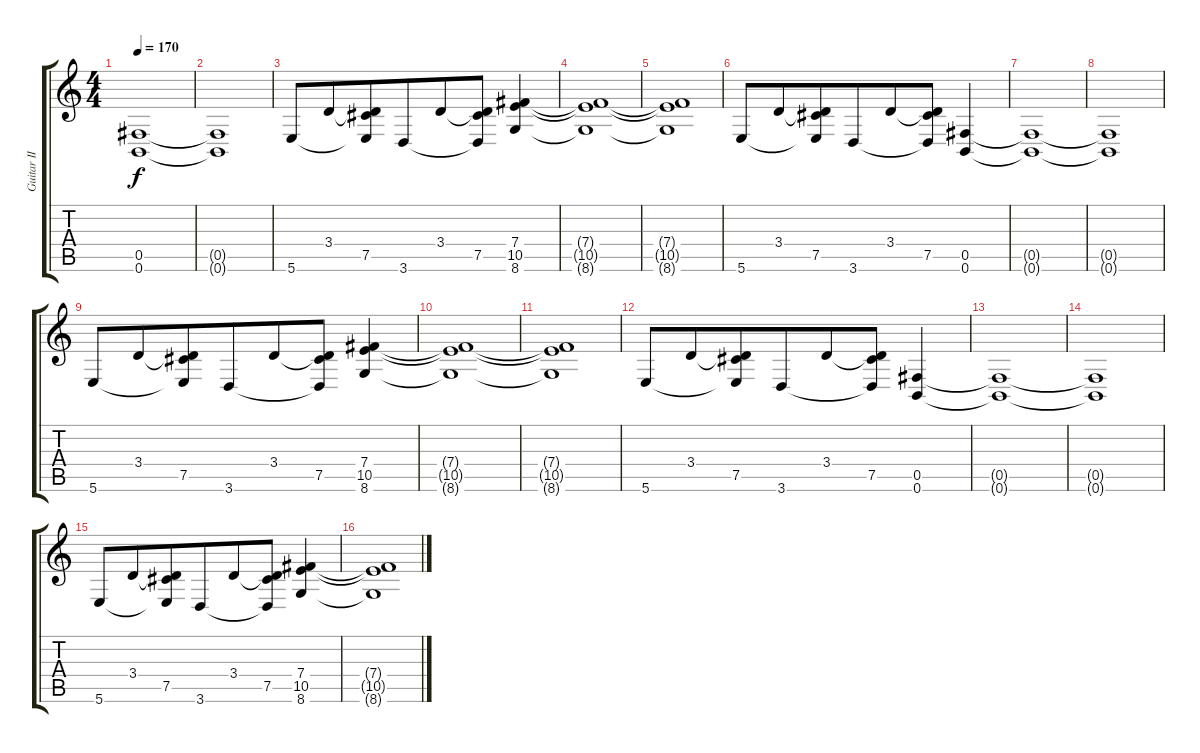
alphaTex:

\track ("Guitar II" "Guitar II") {instrument overdrivenguitar}
\staff {score tabs}
\tuning (Db4 Ab3 E3 B2 Gb2 B1) {hide}
\ts (4 4)
\tempo 170
\clef g2
\ks c
(0.5{t} 0.6{t}).1{dy f} |
(0.5{t} 0.6{t}).1 |
5.6.8{beam merge} 3.4.8{beam merge} (3.4{t} 7.5 5.6{t}).8 3.6.8{beam merge} 3.4.8 (3.4{t} 7.5 3.6{t}).8{beam merge} (7.4 10.5 8.6).4 |
(7.4{t} 10.5{t} 8.6{t}).1 |
(7.4{t} 10.5{t} 8.6{t}).1 |
5.6.8{beam merge} 3.4.8{beam merge} (3.4{t} 7.5 5.6{t}).8 3.6.8{beam merge} 3.4.8 (3.4{t} 7.5 3.6{t}).8{beam merge} (0.5 0.6).4 |
(0.5{t} 0.6{t}).1 |
(0.5{t} 0.6{t}).1 |
5.6.8{beam merge} 3.4.8{beam merge} (3.4{t} 7.5 5.6{t}).8 3.6.8{beam merge} 3.4.8 (3.4{t} 7.5 3.6{t}).8{beam merge} (7.4 10.5 8.6).4 |
(7.4{t} 10.5{t} 8.6{t}).1 |
(7.4{t} 10.5{t} 8.6{t}).1 |
5.6.8{beam merge} 3.4.8{beam merge} (3.4{t} 7.5 5.6{t}).8 3.6.8{beam merge} 3.4.8 (3.4{t} 7.5 3.6{t}).8{beam merge} (0.5 0.6).4 |
(0.5{t} 0.6{t}).1 |
(0.5{t} 0.6{t}).1 |
5.6.8{volume 0 beam merge} 3.4.8{beam merge} (3.4{t} 7.5 5.6{t}).8 3.6.8{beam merge} 3.4.8 (3.4{t} 7.5 3.6{t}).8{beam merge} (7.4 10.5 8.6).4 |
(7.4{t} 10.5{t} 8.6{t}).1
